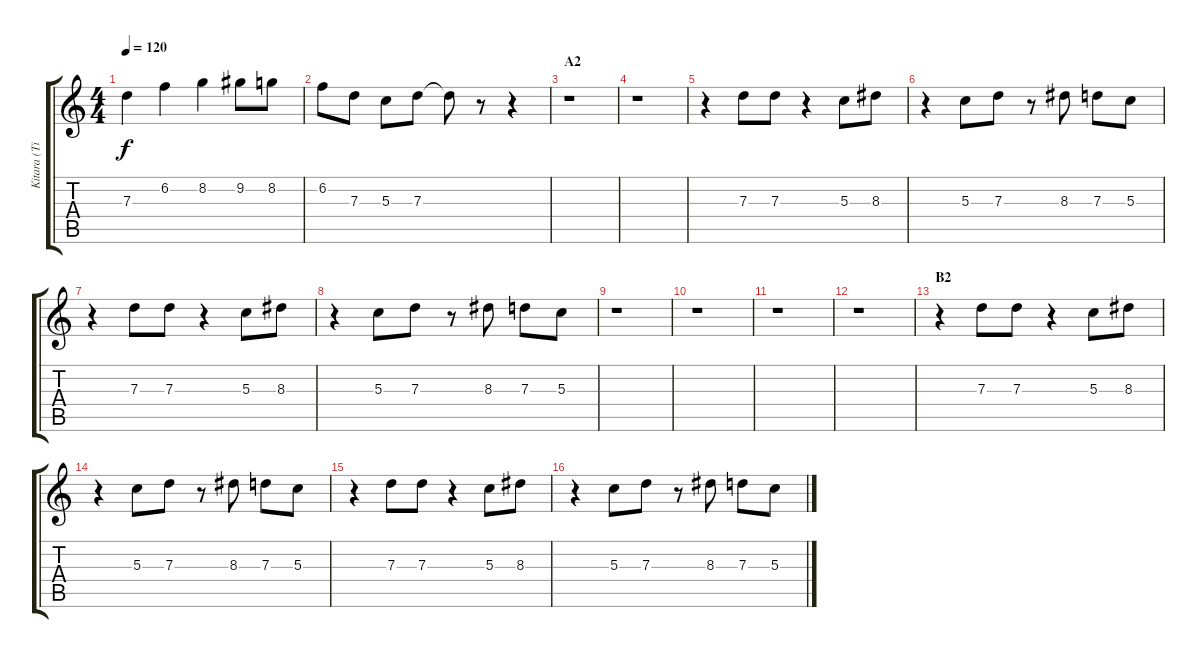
\track ("Kitara (Timo Rautiainen)" "Kitara (Ti") {instrument distortionguitar}
\staff {score tabs}
\tuning (E4 B3 G3 D3 A2 E2) {hide}
\ts (4 4)
\tempo 120
\clef g2
\ks c
7.3.4{dy f} 6.2.4 8.2.4 9.2.8 8.2.8 |
6.2.8 7.3.8 5.3.8 7.3.8 7.3{t}.8 r.8 r.4 |
\section ("" "A2")
r.1 |
r.1 |
r.4 7.3.8 7.3.8 r.4 5.3.8 8.3.8 |
r.4 5.3.8 7.3.8 r.8 8.3.8 7.3.8 5.3.8 |
r.4 7.3.8 7.3.8 r.4 5.3.8 8.3.8 |
r.4 5.3.8 7.3.8 r.8 8.3.8 7.3.8 5.3.8 |
r.1 |
r.1 |
r.1 |
r.1 |
\section ("" "B2")
r.4 7.3.8 7.3.8 r.4 5.3.8 8.3.8 |
r.4 5.3.8 7.3.8 r.8 8.3.8 7.3.8 5.3.8 |
r.4 7.3.8 7.3.8 r.4 5.3.8 8.3.8 |
r.4 5.3.8 7.3.8 r.8 8.3.8 7.3.8 5.3.8
